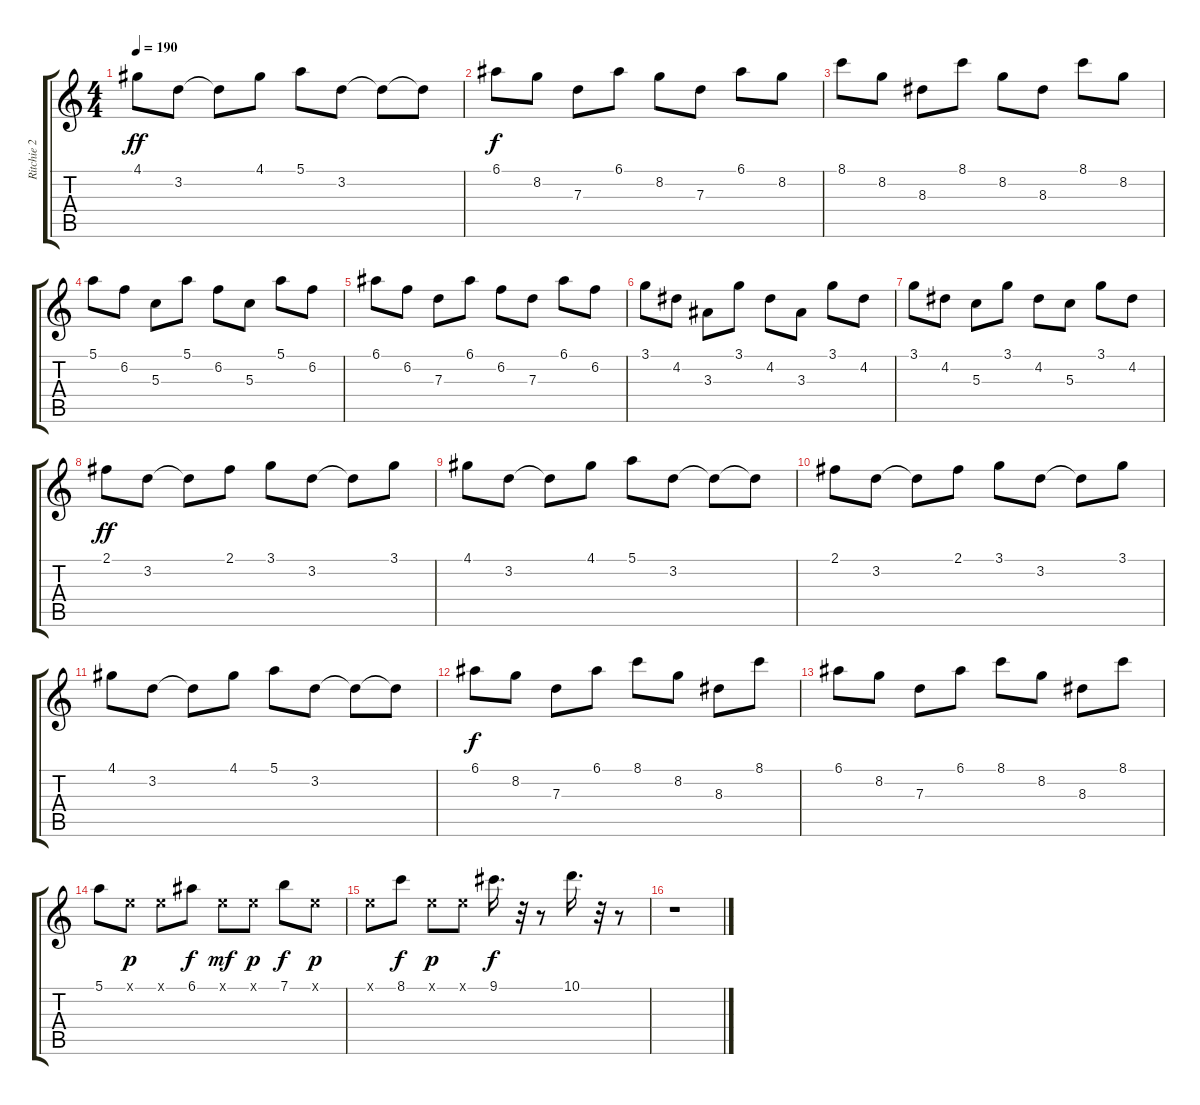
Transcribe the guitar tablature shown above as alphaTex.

\track ("Ritchie 2" "Ritchie 2") {instrument overdrivenguitar}
\staff {score tabs}
\tuning (E4 B3 G3 D3 A2 E2) {hide}
\ts (4 4)
\tempo 190
\clef g2
\ks c
4.1.8{dy ff} 3.2.8 3.2{t}.8 4.1.8 5.1.8 3.2.8 3.2{t}.8 3.2{t}.8 |
6.1.8{dy f} 8.2.8 7.3.8 6.1.8 8.2.8 7.3.8 6.1.8 8.2.8 |
8.1.8 8.2.8 8.3.8 8.1.8 8.2.8 8.3.8 8.1.8 8.2.8 |
5.1.8 6.2.8 5.3.8 5.1.8 6.2.8 5.3.8 5.1.8 6.2.8 |
6.1.8 6.2.8 7.3.8 6.1.8 6.2.8 7.3.8 6.1.8 6.2.8 |
3.1.8 4.2.8 3.3.8 3.1.8 4.2.8 3.3.8 3.1.8 4.2.8 |
3.1.8 4.2.8 5.3.8 3.1.8 4.2.8 5.3.8 3.1.8 4.2.8 |
2.1.8{dy ff} 3.2.8 3.2{t}.8 2.1.8 3.1.8 3.2.8 3.2{t}.8 3.1.8 |
4.1.8 3.2.8 3.2{t}.8 4.1.8 5.1.8 3.2.8 3.2{t}.8 3.2{t}.8 |
2.1.8 3.2.8 3.2{t}.8 2.1.8 3.1.8 3.2.8 3.2{t}.8 3.1.8 |
4.1.8 3.2.8 3.2{t}.8 4.1.8 5.1.8 3.2.8 3.2{t}.8 3.2{t}.8 |
6.1.8{dy f} 8.2.8 7.3.8 6.1.8 8.1.8 8.2.8 8.3.8 8.1.8 |
6.1.8 8.2.8 7.3.8 6.1.8 8.1.8 8.2.8 8.3.8 8.1.8 |
5.1.8 0.1{x}.8{dy p} 0.1{x}.8 6.1.8{dy f} 0.1{x}.8{dy mf} 0.1{x}.8{dy p} 7.1.8{dy f} 0.1{x}.8{dy p} |
0.1{x}.8 8.1.8{dy f} 0.1{x}.8{dy p} 0.1{x}.8 9.1.16{d dy f} r.32 r.8 10.1.16{d} r.32 r.8 |
r.1
